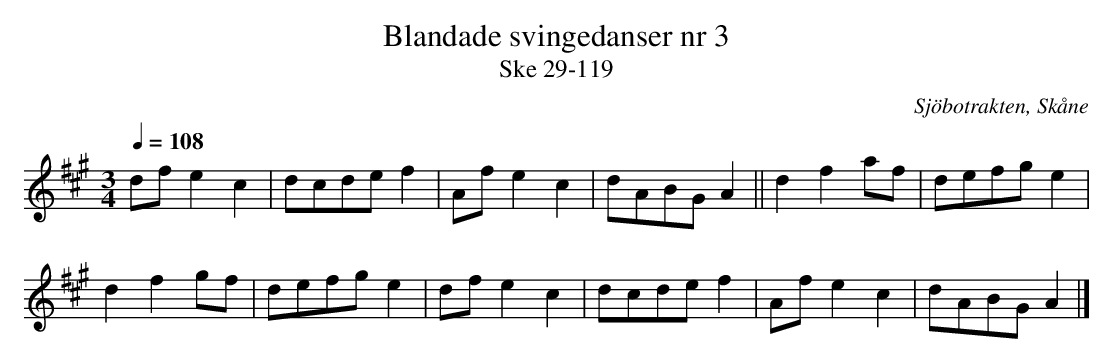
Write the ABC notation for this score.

X:1
T:Blandade svingedanser nr 3
T:Ske 29-119
O:Sjöbotrakten, Skåne
M:3/4
L:1/8
Q:1/4=108
K:A
 df e2 c2 | dcde f2 | Af e2 c2 | dABG A2 || d2 f2 af | defg e2 |
d2 f2 gf | defg e2 | df e2 c2 | dcde f2 | Af e2 c2 | dABG A2 |]
